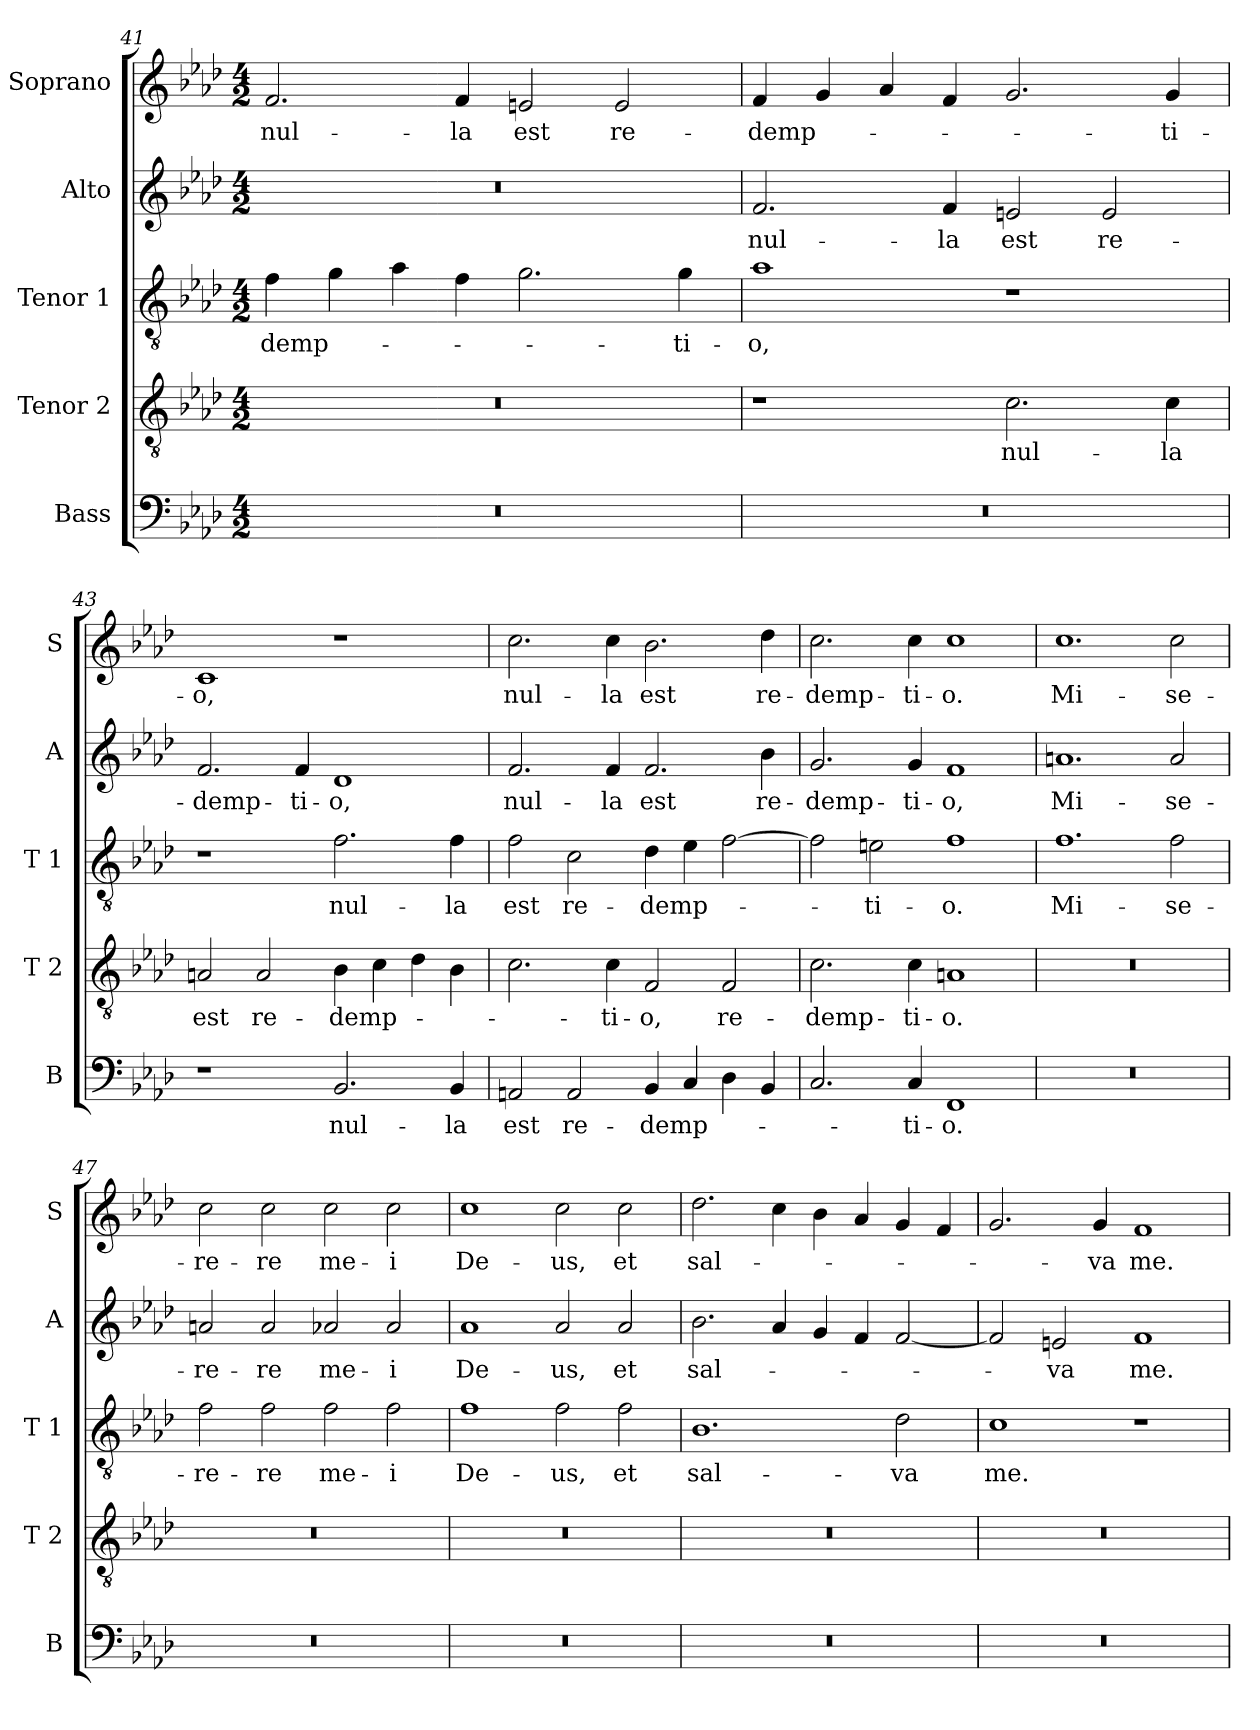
**kern	**text	**kern	**text	**kern	**text	**kern	**text	**kern	**text
*part5	*part5	*part4	*part4	*part3	*part3	*part2	*part2	*part1	*part1
*staff5	*staff5	*staff4	*staff4	*staff3	*staff3	*staff2	*staff2	*staff1	*staff1
*I"Bass	*	*I"Tenor 2	*	*I"Tenor 1	*	*I"Alto	*	*I"Soprano	*
*I'B	*	*I'T 2	*	*I'T 1	*	*I'A	*	*I'S	*
*clefF4	*	*clefGv2	*	*clefGv2	*	*clefG2	*	*clefG2	*
*k[b-e-a-d-]	*	*k[b-e-a-d-]	*	*k[b-e-a-d-]	*	*k[b-e-a-d-]	*	*k[b-e-a-d-]	*
*A-:	*	*A-:	*	*A-:	*	*A-:	*	*A-:	*
*M4/2	*	*M4/2	*	*M4/2	*	*M4/2	*	*M4/2	*
=41	=41	=41	=41	=41	=41	=41	=41	=41	=41
!	!	!	!	!	!LO:LY:b	!	!	!	!LO:LY:b
0r	.	0r	.	4f\	-demp-	0r	.	2.f/	nul-
.	.	.	.	4g\	.	.	.	.	.
.	.	.	.	4a-\	.	.	.	.	.
!	!	!	!	!	!	!	!	!	!LO:LY:b
.	.	.	.	4f\	.	.	.	4f/	-la
!	!	!	!	!	!	!	!	!	!LO:LY:b
.	.	.	.	2.g\	.	.	.	2en/	est
!	!	!	!	!	!	!	!	!	!LO:LY:b
.	.	.	.	.	.	.	.	2e/	re-
!	!	!	!	!	!LO:LY:b	!	!	!	!
.	.	.	.	4g\	-ti-	.	.	.	.
=42	=42	=42	=42	=42	=42	=42	=42	=42	=42
!	!	!	!	!	!LO:LY:b	!	!LO:LY:b	!	!LO:LY:b
0r	.	1r	.	1a-	-o,	2.f/	nul-	4f/	-demp-
.	.	.	.	.	.	.	.	4g/	.
.	.	.	.	.	.	.	.	4a-/	.
!	!	!	!	!	!	!	!LO:LY:b	!	!
.	.	.	.	.	.	4f/	-la	4f/	.
!	!	!	!LO:LY:b	!	!	!	!LO:LY:b	!	!
.	.	2.c\	nul-	1r	.	2en/	est	2.g/	.
!	!	!	!	!	!	!	!LO:LY:b	!	!
.	.	.	.	.	.	2e/	re-	.	.
!	!	!	!LO:LY:b	!	!	!	!	!	!LO:LY:b
.	.	4c\	-la	.	.	.	.	4g/	-ti-
=43	=43	=43	=43	=43	=43	=43	=43	=43	=43
!	!	!	!LO:LY:b	!	!	!	!LO:LY:b	!	!LO:LY:b
1r	.	2An/	est	1r	.	2.f/	-demp-	1c	-o,
!	!	!	!LO:LY:b	!	!	!	!	!	!
.	.	2A/	re-	.	.	.	.	.	.
!	!	!	!	!	!	!	!LO:LY:b	!	!
.	.	.	.	.	.	4f/	-ti-	.	.
!	!LO:LY:b	!	!LO:LY:b	!	!LO:LY:b	!	!LO:LY:b	!	!
2.BB-/	nul-	4B-\	-demp-	2.f\	nul-	1d-	-o,	1r	.
.	.	4c\	.	.	.	.	.	.	.
.	.	4d-\	.	.	.	.	.	.	.
!	!LO:LY:b	!	!	!	!LO:LY:b	!	!	!	!
4BB-/	-la	4B-\	.	4f\	-la	.	.	.	.
=44	=44	=44	=44	=44	=44	=44	=44	=44	=44
!	!LO:LY:b	!	!	!	!LO:LY:b	!	!LO:LY:b	!	!LO:LY:b
2AAn/	est	2.c\	.	2f\	est	2.f/	nul-	2.cc\	nul-
!	!LO:LY:b	!	!	!	!LO:LY:b	!	!	!	!
2AA/	re-	.	.	2c\	re-	.	.	.	.
!	!	!	!LO:LY:b	!	!	!	!LO:LY:b	!	!LO:LY:b
.	.	4c\	-ti-	.	.	4f/	-la	4cc\	-la
!	!LO:LY:b	!	!LO:LY:b	!	!LO:LY:b	!	!LO:LY:b	!	!LO:LY:b
4BB-/	-demp-	2F/	-o,	4d-\	-demp-	2.f/	est	2.b-\	est
4C/	.	.	.	4e-\	.	.	.	.	.
!	!	!	!LO:LY:b	!	!	!	!	!	!
4D-\	.	2F/	re-	[2f\	.	.	.	.	.
!	!	!	!	!	!	!	!LO:LY:b	!	!LO:LY:b
4BB-/	.	.	.	.	.	4b-\	re-	4dd-\	re-
!!LO:PB:g=z
=45	=45	=45	=45	=45	=45	=45	=45	=45	=45
!	!	!	!LO:LY:b	!	!	!	!LO:LY:b	!	!LO:LY:b
2.C/	.	2.c\	-demp-	2f\]	.	2.g/	-demp-	2.cc\	-demp-
!	!	!	!	!	!LO:LY:b	!	!	!	!
.	.	.	.	2en\	-ti-	.	.	.	.
!	!LO:LY:b	!	!LO:LY:b	!	!	!	!LO:LY:b	!	!LO:LY:b
4C/	-ti-	4c\	-ti-	.	.	4g/	-ti-	4cc\	-ti-
!	!LO:LY:b	!	!LO:LY:b	!	!LO:LY:b	!	!LO:LY:b	!	!LO:LY:b
1FF	-o.	1An	-o.	1f	-o.	1f	-o,	1cc	-o.
=46	=46	=46	=46	=46	=46	=46	=46	=46	=46
!	!	!	!	!	!LO:LY:b	!	!LO:LY:b	!	!LO:LY:b
0r	.	0r	.	1.f	Mi-	1.an	Mi-	1.cc	Mi-
!	!	!	!	!	!LO:LY:b	!	!LO:LY:b	!	!LO:LY:b
.	.	.	.	2f\	-se-	2a/	-se-	2cc\	-se-
=47	=47	=47	=47	=47	=47	=47	=47	=47	=47
!	!	!	!	!	!LO:LY:b	!	!LO:LY:b	!	!LO:LY:b
0r	.	0r	.	2f\	-re-	2an/	-re-	2cc\	-re-
!	!	!	!	!	!LO:LY:b	!	!LO:LY:b	!	!LO:LY:b
.	.	.	.	2f\	-re	2a/	-re	2cc\	-re
!	!	!	!	!	!LO:LY:b	!	!LO:LY:b	!	!LO:LY:b
.	.	.	.	2f\	me-	2a-X/	me-	2cc\	me-
!	!	!	!	!	!LO:LY:b	!	!LO:LY:b	!	!LO:LY:b
.	.	.	.	2f\	-i	2a-/	-i	2cc\	-i
=48	=48	=48	=48	=48	=48	=48	=48	=48	=48
!	!	!	!	!	!LO:LY:b	!	!LO:LY:b	!	!LO:LY:b
0r	.	0r	.	1f	De-	1a-	De-	1cc	De-
!	!	!	!	!	!LO:LY:b	!	!LO:LY:b	!	!LO:LY:b
.	.	.	.	2f\	-us,	2a-/	-us,	2cc\	-us,
!	!	!	!	!	!LO:LY:b	!	!LO:LY:b	!	!LO:LY:b
.	.	.	.	2f\	et	2a-/	et	2cc\	et
=49	=49	=49	=49	=49	=49	=49	=49	=49	=49
!	!	!	!	!	!LO:LY:b	!	!LO:LY:b	!	!LO:LY:b
0r	.	0r	.	1.B-	sal-	2.b-\	sal-	2.dd-\	sal-
.	.	.	.	.	.	4a-/	.	4cc\	.
.	.	.	.	.	.	4g/	.	4b-\	.
.	.	.	.	.	.	4f/	.	4a-/	.
!	!	!	!	!	!LO:LY:b	!	!	!	!
.	.	.	.	2d-\	-va	[2f/	.	4g/	.
.	.	.	.	.	.	.	.	4f/	.
=50	=50	=50	=50	=50	=50	=50	=50	=50	=50
!	!	!	!	!	!LO:LY:b	!	!	!	!
0r	.	0r	.	1c	me.	2f/]	.	2.g/	.
!	!	!	!	!	!	!	!LO:LY:b	!	!
.	.	.	.	.	.	2en/	-va	.	.
!	!	!	!	!	!	!	!	!	!LO:LY:b
.	.	.	.	.	.	.	.	4g/	-va
!	!	!	!	!	!	!	!LO:LY:b	!	!LO:LY:b
.	.	.	.	1r	.	1f	me.	1f	me.
=	=	=	=	=	=	=	=	=	=
*-	*-	*-	*-	*-	*-	*-	*-	*-	*-
